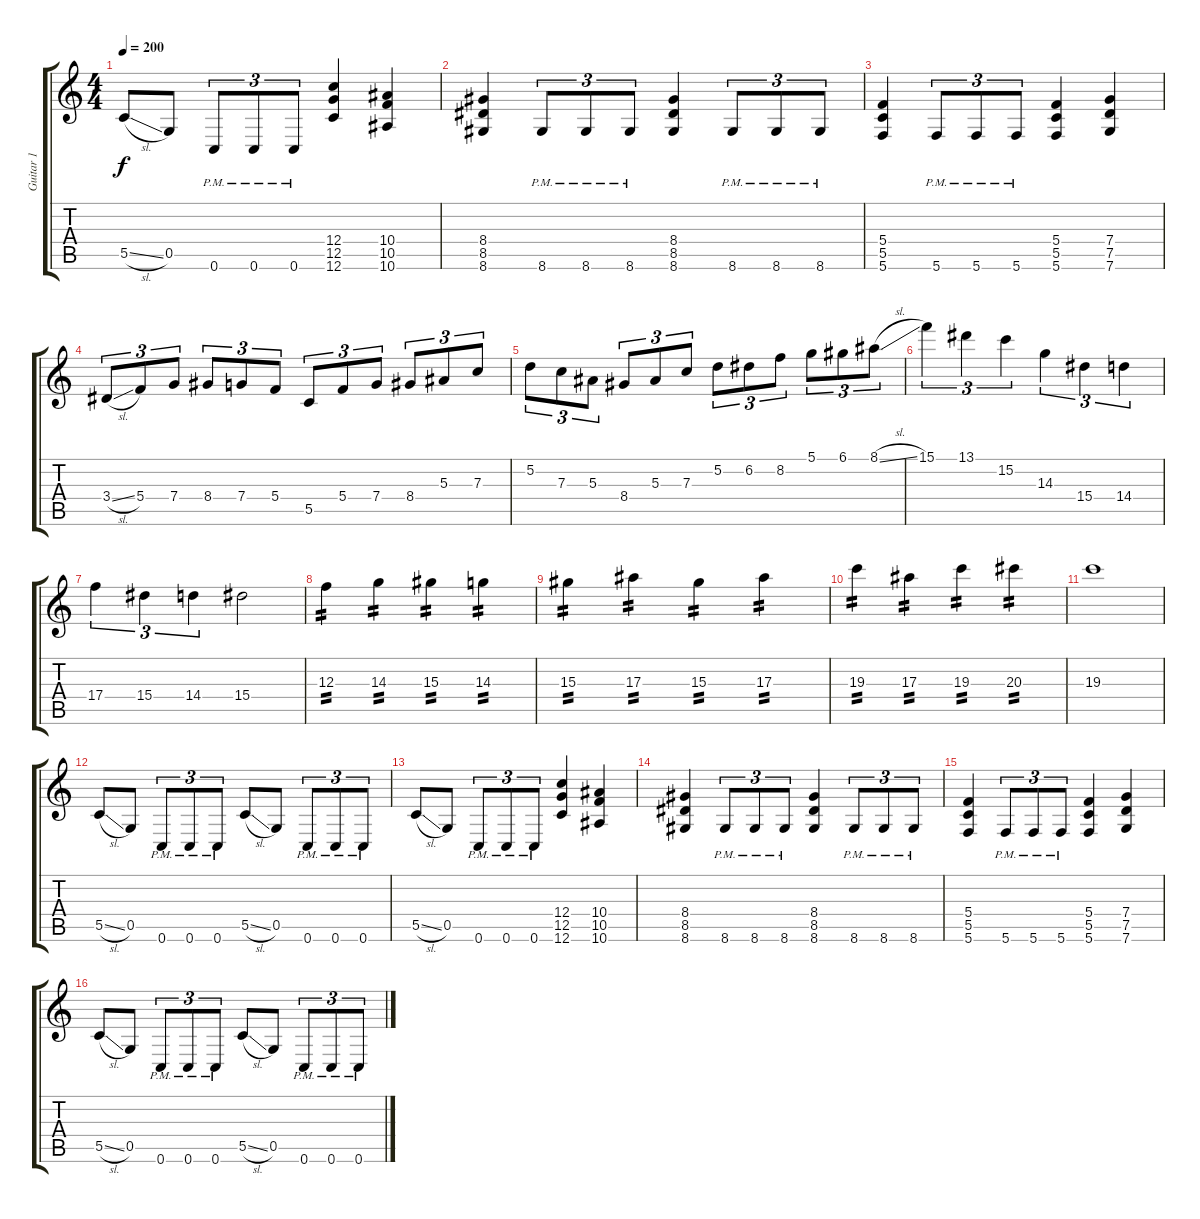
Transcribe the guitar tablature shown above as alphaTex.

\track ("Guitar 1" "Guitar 1") {instrument distortionguitar}
\staff {score tabs}
\tuning (D4 A3 F3 C3 G2 C2) {hide}
\ts (4 4)
\tempo 200
\clef g2
\ks c
5.5{sl}.8{dy f} 0.5.8 0.6{pm}.8{tu (3 2)} 0.6{pm}.8{tu (3 2)} 0.6{pm}.8{tu (3 2)} (12.4 12.5 12.6).4 (10.4 10.5 10.6).4 |
(8.4 8.5 8.6).4 8.6{pm}.8{tu (3 2)} 8.6{pm}.8{tu (3 2)} 8.6{pm}.8{tu (3 2)} (8.4 8.5 8.6).4 8.6{pm}.8{tu (3 2)} 8.6{pm}.8{tu (3 2)} 8.6{pm}.8{tu (3 2)} |
(5.4 5.5 5.6).4 5.6{pm}.8{tu (3 2)} 5.6{pm}.8{tu (3 2)} 5.6{pm}.8{tu (3 2)} (5.4 5.5 5.6).4 (7.4 7.5 7.6).4 |
3.4{sl}.8{tu (3 2)} 5.4.8{tu (3 2)} 7.4.8{tu (3 2)} 8.4.8{tu (3 2)} 7.4.8{tu (3 2)} 5.4.8{tu (3 2)} 5.5.8{tu (3 2)} 5.4.8{tu (3 2)} 7.4.8{tu (3 2)} 8.4.8{tu (3 2)} 5.3.8{tu (3 2)} 7.3.8{tu (3 2)} |
5.2.8{tu (3 2)} 7.3.8{tu (3 2)} 5.3.8{tu (3 2)} 8.4.8{tu (3 2)} 5.3.8{tu (3 2)} 7.3.8{tu (3 2)} 5.2.8{tu (3 2)} 6.2.8{tu (3 2)} 8.2.8{tu (3 2)} 5.1.8{tu (3 2)} 6.1.8{tu (3 2)} 8.1{sl}.8{tu (3 2)} |
15.1.4{tu (3 2)} 13.1.4{tu (3 2)} 15.2.4{tu (3 2)} 14.3.4{tu (3 2)} 15.4.4{tu (3 2)} 14.4.4{tu (3 2)} |
17.4.4{tu (3 2)} 15.4.4{tu (3 2)} 14.4.4{tu (3 2)} 15.4.2 |
12.3.4{tp 2} 14.3.4{tp 2} 15.3.4{tp 2} 14.3.4{tp 2} |
15.3.4{tp 2} 17.3.4{tp 2} 15.3.4{tp 2} 17.3.4{tp 2} |
19.3.4{tp 2} 17.3.4{tp 2} 19.3.4{tp 2} 20.3.4{tp 2} |
19.3.1 |
5.5{sl}.8 0.5.8 0.6{pm}.8{tu (3 2)} 0.6{pm}.8{tu (3 2)} 0.6{pm}.8{tu (3 2)} 5.5{sl}.8 0.5.8 0.6{pm}.8{tu (3 2)} 0.6{pm}.8{tu (3 2)} 0.6{pm}.8{tu (3 2)} |
5.5{sl}.8 0.5.8 0.6{pm}.8{tu (3 2)} 0.6{pm}.8{tu (3 2)} 0.6{pm}.8{tu (3 2)} (12.4 12.5 12.6).4 (10.4 10.5 10.6).4 |
(8.4 8.5 8.6).4 8.6{pm}.8{tu (3 2)} 8.6{pm}.8{tu (3 2)} 8.6{pm}.8{tu (3 2)} (8.4 8.5 8.6).4 8.6{pm}.8{tu (3 2)} 8.6{pm}.8{tu (3 2)} 8.6{pm}.8{tu (3 2)} |
(5.4 5.5 5.6).4 5.6{pm}.8{tu (3 2)} 5.6{pm}.8{tu (3 2)} 5.6{pm}.8{tu (3 2)} (5.4 5.5 5.6).4 (7.4 7.5 7.6).4 |
5.5{sl}.8 0.5.8 0.6{pm}.8{tu (3 2)} 0.6{pm}.8{tu (3 2)} 0.6{pm}.8{tu (3 2)} 5.5{sl}.8 0.5.8 0.6{pm}.8{tu (3 2)} 0.6{pm}.8{tu (3 2)} 0.6{pm}.8{tu (3 2)}
